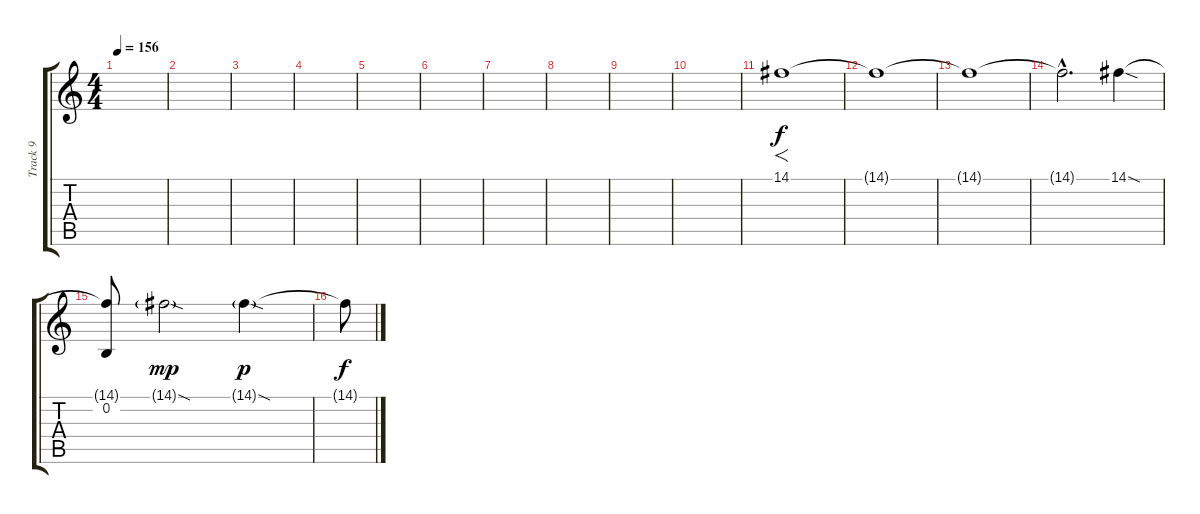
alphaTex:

\track ("Track 9" "Track 9") {instrument lead2sawtooth}
\staff {score tabs}
\tuning (E4 B3 G3 D3 A2 E2) {hide}
\ts (4 4)
\tempo 156
\clef g2
\ks c
|
|
|
|
|
|
|
|
|
|
14.1.1{f volume 9} |
14.1{t}.1 |
14.1{t}.1 |
14.1{hac t}.2{d} 14.1{sod}.4 |
(14.1{t} 0.2).8 14.1{sod g}.2{dy mp} 14.1{sod g}.4{dy p} |
14.1{t}.8{dy f}
